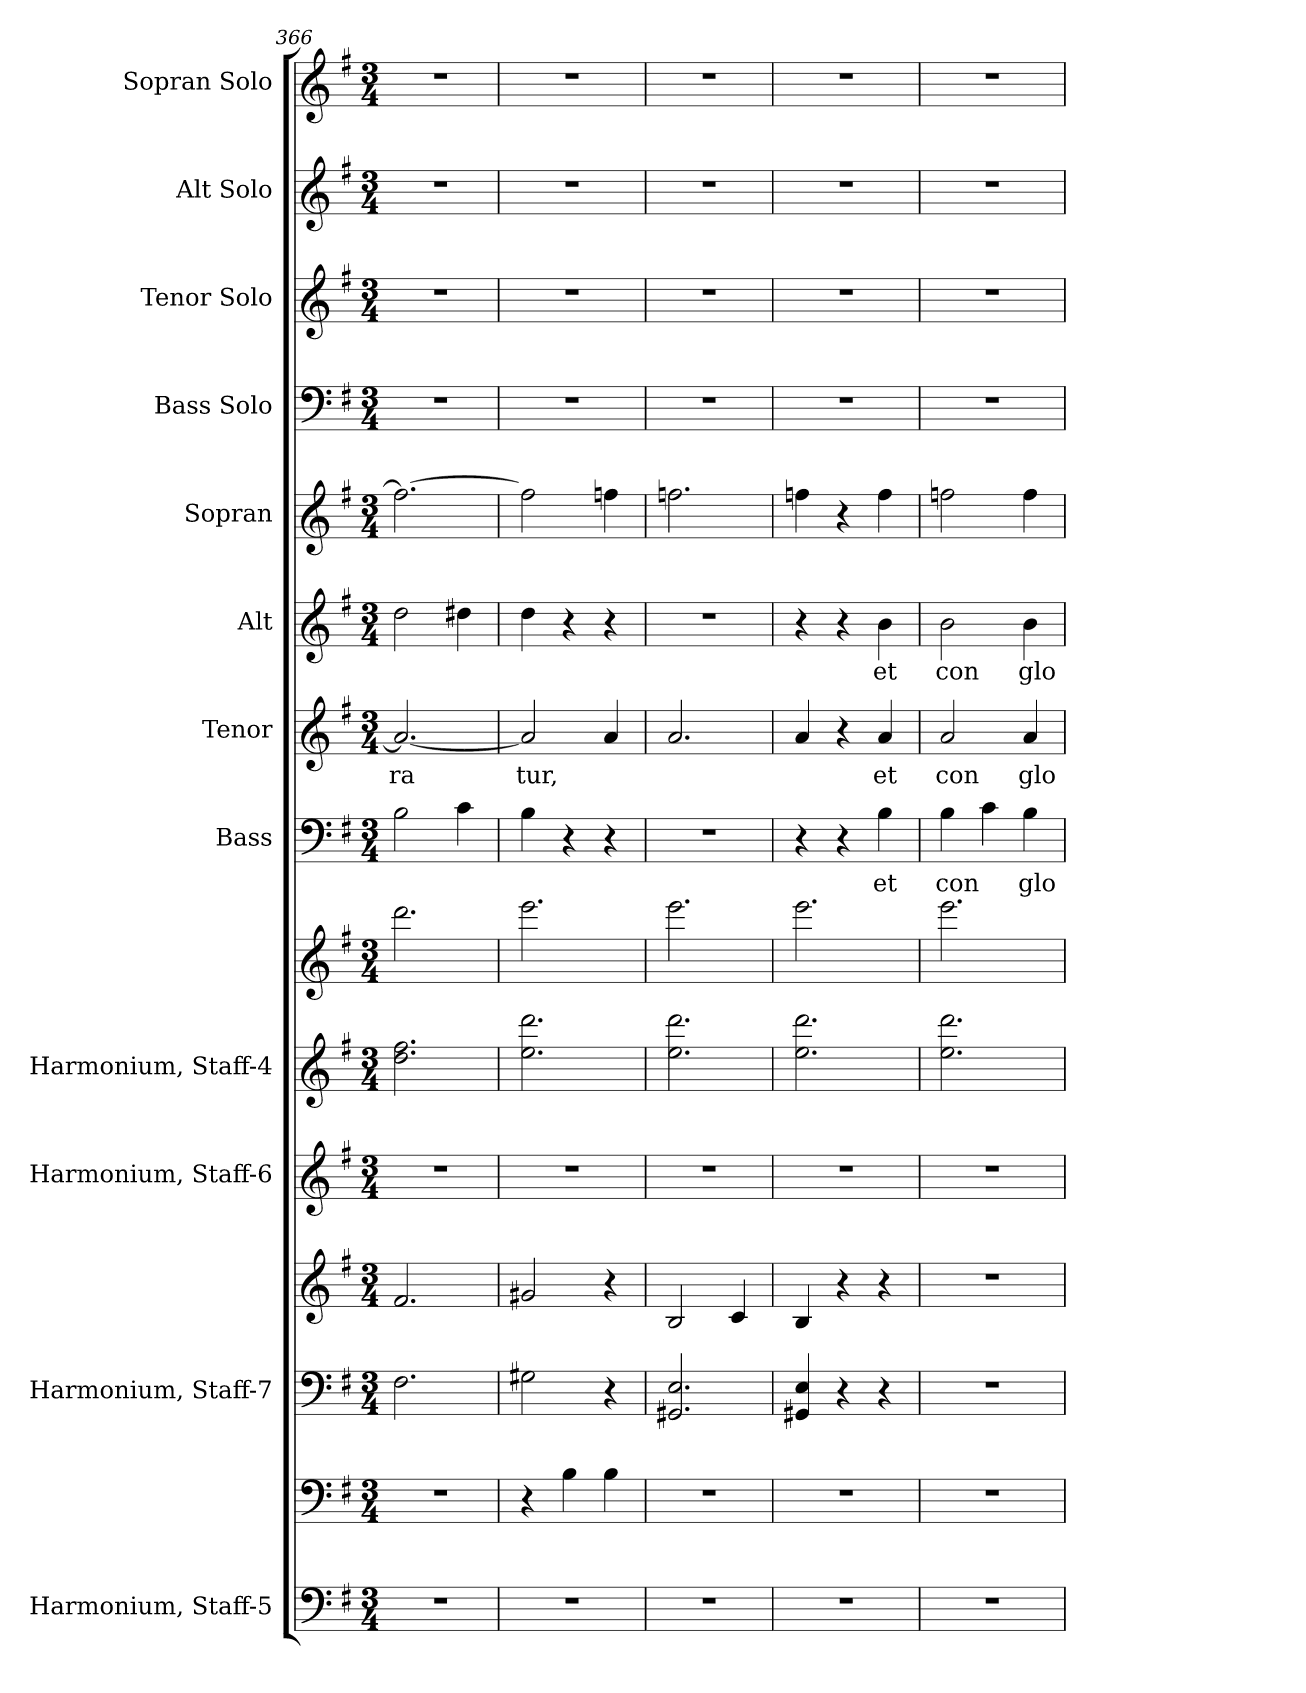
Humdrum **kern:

**kern	**kern	**kern	**kern	**kern	**kern	**kern	**kern	**text	**kern	**text	**kern	**text	**kern	**kern	**kern	**kern	**kern
*part12	*part12	*part11	*part11	*part10	*part9	*part9	*part8	*part8	*part7	*part7	*part6	*part6	*part5	*part4	*part3	*part2	*part1
*staff15	*staff14	*staff13	*staff12	*staff11	*staff10	*staff9	*staff8	*staff8	*staff7	*staff7	*staff6	*staff6	*staff5	*staff4	*staff3	*staff2	*staff1
*I"Harmonium, Staff-5	*	*I"Harmonium, Staff-7	*	*I"Harmonium, Staff-6	*I"Harmonium, Staff-4	*	*I"Bass	*	*I"Tenor	*	*I"Alt	*	*I"Sopran	*I"Bass Solo	*I"Tenor Solo	*I"Alt Solo	*I"Sopran Solo
*	*	*	*	*	*	*	*I'Bss	*	*I'Ten	*	*I'Alt	*	*I'Sop	*I'BS	*I'TS	*I'AS	*I'SS
!!LO:PB:g=z
*clefF4	*clefF4	*clefF4	*clefG2	*clefG2	*clefG2	*clefG2	*clefF4	*	*clefG2	*	*clefG2	*	*clefG2	*clefF4	*clefG2	*clefG2	*clefG2
*	*	*	*	*	*	*	*	*	*ITrd4c7	*	*ITrd2c3	*	*ITrd2c3	*	*ITrd4c7	*	*ITrd2c3
*k[f#]	*k[f#]	*k[f#]	*k[f#]	*k[f#]	*k[f#]	*k[f#]	*k[f#]	*	*k[]	*	*k[f#c#g#d#]	*	*k[f#c#g#d#]	*k[f#]	*k[]	*k[f#]	*k[f#c#g#d#]
*M3/4	*M3/4	*M3/4	*M3/4	*M3/4	*M3/4	*M3/4	*M3/4	*	*M3/4	*	*M3/4	*	*M3/4	*M3/4	*M3/4	*M3/4	*M3/4
=366	=366	=366	=366	=366	=366	=366	=366	=366	=366	=366	=366	=366	=366	=366	=366	=366	=366
2.r	2.r	2.F#\	2.f#/	2.r	2.dd\ 2.ff#\	2.ddd\	2B\	.	2.d/_	ra	2b\	.	2.dd\_	2.r	2.r	2.r	2.r
.	.	.	.	.	.	.	4c\	.	.	.	4b#X\	.	.	.	.	.	.
=367	=367	=367	=367	=367	=367	=367	=367	=367	=367	=367	=367	=367	=367	=367	=367	=367	=367
2.r	4r	2G#X\	2g#X/	2.r	2.ee\ 2.ddd\	2.eee\	4B\	.	2d/]	tur,	4b\	.	2dd\]	2.r	2.r	2.r	2.r
.	4B\	.	.	.	.	.	4r	.	.	.	4r	.	.	.	.	.	.
.	4B\	4r	4r	.	.	.	4r	.	4d/	.	4r	.	4ddn\	.	.	.	.
=368	=368	=368	=368	=368	=368	=368	=368	=368	=368	=368	=368	=368	=368	=368	=368	=368	=368
2.r	2.r	2.GG#X/ 2.E/	2B/	2.r	2.ee\ 2.ddd\	2.eee\	2.r	.	2.d/	.	2.r	.	2.ddn\	2.r	2.r	2.r	2.r
.	.	.	4c/	.	.	.	.	.	.	.	.	.	.	.	.	.	.
=369	=369	=369	=369	=369	=369	=369	=369	=369	=369	=369	=369	=369	=369	=369	=369	=369	=369
2.r	2.r	4GG#X/ 4E/	4B/	2.r	2.ee\ 2.ddd\	2.eee\	4r	.	4d/	.	4r	.	4ddn\	2.r	2.r	2.r	2.r
.	.	4r	4r	.	.	.	4r	.	4r	.	4r	.	4r	.	.	.	.
.	.	4r	4r	.	.	.	4B\	et	4d/	et	4g#\	et	4dd\	.	.	.	.
=370	=370	=370	=370	=370	=370	=370	=370	=370	=370	=370	=370	=370	=370	=370	=370	=370	=370
2.r	2.r	2.r	2.r	2.r	2.ee\ 2.ddd\	2.eee\	4B\	con	2d/	con	2g#\	con	2ddn\	2.r	2.r	2.r	2.r
.	.	.	.	.	.	.	4c\	.	.	.	.	.	.	.	.	.	.
.	.	.	.	.	.	.	4B\	glo	4d/	glo	4g#\	glo	4dd\	.	.	.	.
=	=	=	=	=	=	=	=	=	=	=	=	=	=	=	=	=	=
*-	*-	*-	*-	*-	*-	*-	*-	*-	*-	*-	*-	*-	*-	*-	*-	*-	*-
